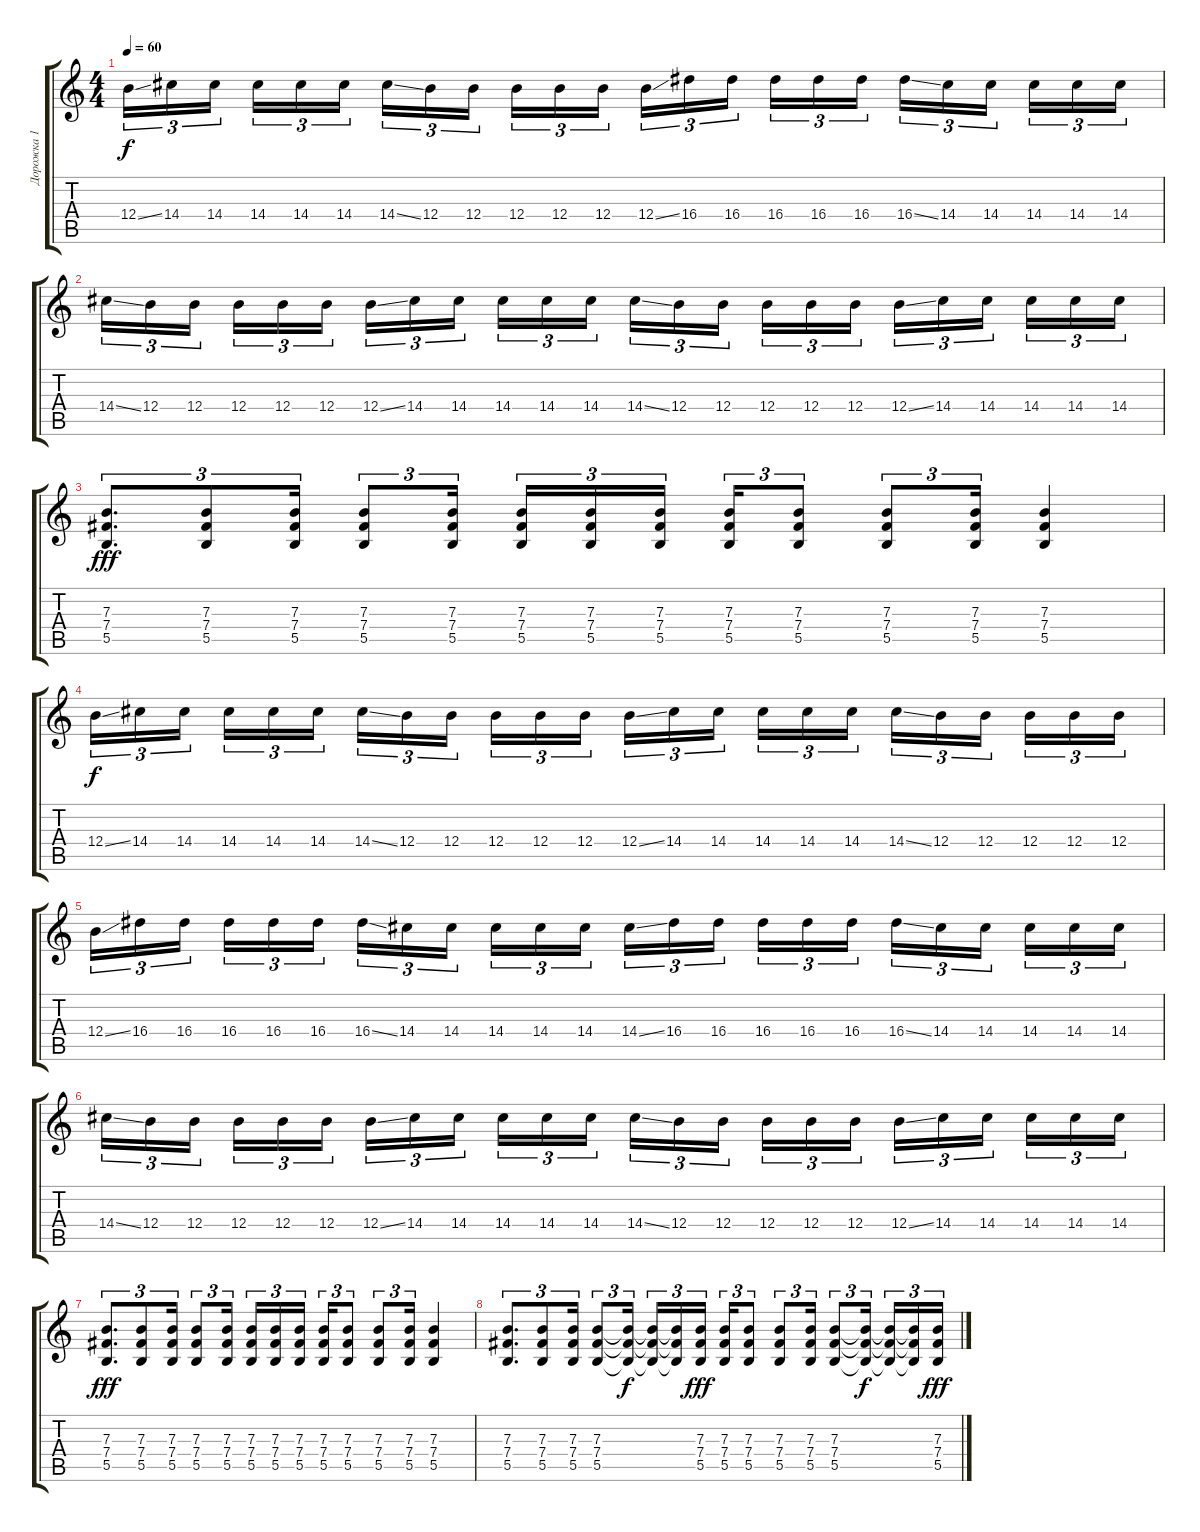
\track ("Дорожка 1" "Дорожка 1") {instrument electricguitarjazz}
\staff {score tabs}
\tuning (Db4 Ab3 E3 B2 Gb2 Db2) {hide}
\ts (4 4)
\tempo 60
\clef g2
\ks c
12.4{ss}.16{tu (3 2) dy f} 14.4.16{tu (3 2)} 14.4.16{tu (3 2) beam splitsecondary} 14.4.16{tu (3 2)} 14.4.16{tu (3 2)} 14.4.16{tu (3 2)} 14.4{ss}.16{tu (3 2)} 12.4.16{tu (3 2)} 12.4.16{tu (3 2) beam splitsecondary} 12.4.16{tu (3 2)} 12.4.16{tu (3 2)} 12.4.16{tu (3 2)} 12.4{ss}.16{tu (3 2)} 16.4.16{tu (3 2)} 16.4.16{tu (3 2) beam splitsecondary} 16.4.16{tu (3 2)} 16.4.16{tu (3 2)} 16.4.16{tu (3 2)} 16.4{ss}.16{tu (3 2)} 14.4.16{tu (3 2)} 14.4.16{tu (3 2) beam splitsecondary} 14.4.16{tu (3 2)} 14.4.16{tu (3 2)} 14.4.16{tu (3 2)} |
14.4{ss}.16{tu (3 2)} 12.4.16{tu (3 2)} 12.4.16{tu (3 2) beam splitsecondary} 12.4.16{tu (3 2)} 12.4.16{tu (3 2)} 12.4.16{tu (3 2)} 12.4{ss}.16{tu (3 2)} 14.4.16{tu (3 2)} 14.4.16{tu (3 2) beam splitsecondary} 14.4.16{tu (3 2)} 14.4.16{tu (3 2)} 14.4.16{tu (3 2)} 14.4{ss}.16{tu (3 2)} 12.4.16{tu (3 2)} 12.4.16{tu (3 2) beam splitsecondary} 12.4.16{tu (3 2)} 12.4.16{tu (3 2)} 12.4.16{tu (3 2)} 12.4{ss}.16{tu (3 2)} 14.4.16{tu (3 2)} 14.4.16{tu (3 2) beam splitsecondary} 14.4.16{tu (3 2)} 14.4.16{tu (3 2)} 14.4.16{tu (3 2)} |
(7.3 7.4 5.5).8{d tu (3 2) dy fff} (7.3 7.4 5.5).8{tu (3 2)} (7.3 7.4 5.5).16{tu (3 2)} (7.3 7.4 5.5).8{tu (3 2)} (7.3 7.4 5.5).16{tu (3 2) beam splitsecondary} (7.3 7.4 5.5).16{tu (3 2)} (7.3 7.4 5.5).16{tu (3 2)} (7.3 7.4 5.5).16{tu (3 2)} (7.3 7.4 5.5).16{tu (3 2)} (7.3 7.4 5.5).8{tu (3 2)} (7.3 7.4 5.5).8{tu (3 2)} (7.3 7.4 5.5).16{tu (3 2)} (7.3 7.4 5.5).4 |
12.4{ss}.16{tu (3 2) dy f} 14.4.16{tu (3 2)} 14.4.16{tu (3 2) beam splitsecondary} 14.4.16{tu (3 2)} 14.4.16{tu (3 2)} 14.4.16{tu (3 2)} 14.4{ss}.16{tu (3 2)} 12.4.16{tu (3 2)} 12.4.16{tu (3 2) beam splitsecondary} 12.4.16{tu (3 2)} 12.4.16{tu (3 2)} 12.4.16{tu (3 2)} 12.4{ss}.16{tu (3 2)} 14.4.16{tu (3 2)} 14.4.16{tu (3 2) beam splitsecondary} 14.4.16{tu (3 2)} 14.4.16{tu (3 2)} 14.4.16{tu (3 2)} 14.4{ss}.16{tu (3 2)} 12.4.16{tu (3 2)} 12.4.16{tu (3 2) beam splitsecondary} 12.4.16{tu (3 2)} 12.4.16{tu (3 2)} 12.4.16{tu (3 2)} |
12.4{ss}.16{tu (3 2)} 16.4.16{tu (3 2)} 16.4.16{tu (3 2) beam splitsecondary} 16.4.16{tu (3 2)} 16.4.16{tu (3 2)} 16.4.16{tu (3 2)} 16.4{ss}.16{tu (3 2)} 14.4.16{tu (3 2)} 14.4.16{tu (3 2) beam splitsecondary} 14.4.16{tu (3 2)} 14.4.16{tu (3 2)} 14.4.16{tu (3 2)} 14.4{ss}.16{tu (3 2)} 16.4.16{tu (3 2)} 16.4.16{tu (3 2) beam splitsecondary} 16.4.16{tu (3 2)} 16.4.16{tu (3 2)} 16.4.16{tu (3 2)} 16.4{ss}.16{tu (3 2)} 14.4.16{tu (3 2)} 14.4.16{tu (3 2) beam splitsecondary} 14.4.16{tu (3 2)} 14.4.16{tu (3 2)} 14.4.16{tu (3 2)} |
14.4{ss}.16{tu (3 2)} 12.4.16{tu (3 2)} 12.4.16{tu (3 2) beam splitsecondary} 12.4.16{tu (3 2)} 12.4.16{tu (3 2)} 12.4.16{tu (3 2)} 12.4{ss}.16{tu (3 2)} 14.4.16{tu (3 2)} 14.4.16{tu (3 2) beam splitsecondary} 14.4.16{tu (3 2)} 14.4.16{tu (3 2)} 14.4.16{tu (3 2)} 14.4{ss}.16{tu (3 2)} 12.4.16{tu (3 2)} 12.4.16{tu (3 2) beam splitsecondary} 12.4.16{tu (3 2)} 12.4.16{tu (3 2)} 12.4.16{tu (3 2)} 12.4{ss}.16{tu (3 2)} 14.4.16{tu (3 2)} 14.4.16{tu (3 2) beam splitsecondary} 14.4.16{tu (3 2)} 14.4.16{tu (3 2)} 14.4.16{tu (3 2)} |
(7.3 7.4 5.5).8{d tu (3 2) dy fff} (7.3 7.4 5.5).8{tu (3 2)} (7.3 7.4 5.5).16{tu (3 2)} (7.3 7.4 5.5).8{tu (3 2)} (7.3 7.4 5.5).16{tu (3 2) beam splitsecondary} (7.3 7.4 5.5).16{tu (3 2)} (7.3 7.4 5.5).16{tu (3 2)} (7.3 7.4 5.5).16{tu (3 2)} (7.3 7.4 5.5).16{tu (3 2)} (7.3 7.4 5.5).8{tu (3 2)} (7.3 7.4 5.5).8{tu (3 2)} (7.3 7.4 5.5).16{tu (3 2)} (7.3 7.4 5.5).4 |
(7.3 7.4 5.5).8{d tu (3 2)} (7.3 7.4 5.5).8{tu (3 2)} (7.3 7.4 5.5).16{tu (3 2)} (7.3 7.4 5.5).8{tu (3 2)} (7.3{t} 7.4{t} 5.5{t}).16{tu (3 2) dy f beam splitsecondary} (7.3{t} 7.4{t} 5.5{t}).16{tu (3 2)} (7.3{t} 7.4{t} 5.5{t}).16{tu (3 2)} (7.3 7.4 5.5).16{tu (3 2) dy fff} (7.3 7.4 5.5).16{tu (3 2)} (7.3 7.4 5.5).8{tu (3 2)} (7.3 7.4 5.5).8{tu (3 2)} (7.3 7.4 5.5).16{tu (3 2)} (7.3 7.4 5.5).8{tu (3 2)} (7.3{t} 7.4{t} 5.5{t}).16{tu (3 2) dy f beam splitsecondary} (7.3{t} 7.4{t} 5.5{t}).16{tu (3 2)} (7.3{t} 7.4{t} 5.5{t}).16{tu (3 2)} (7.3 7.4 5.5).16{tu (3 2) dy fff}
